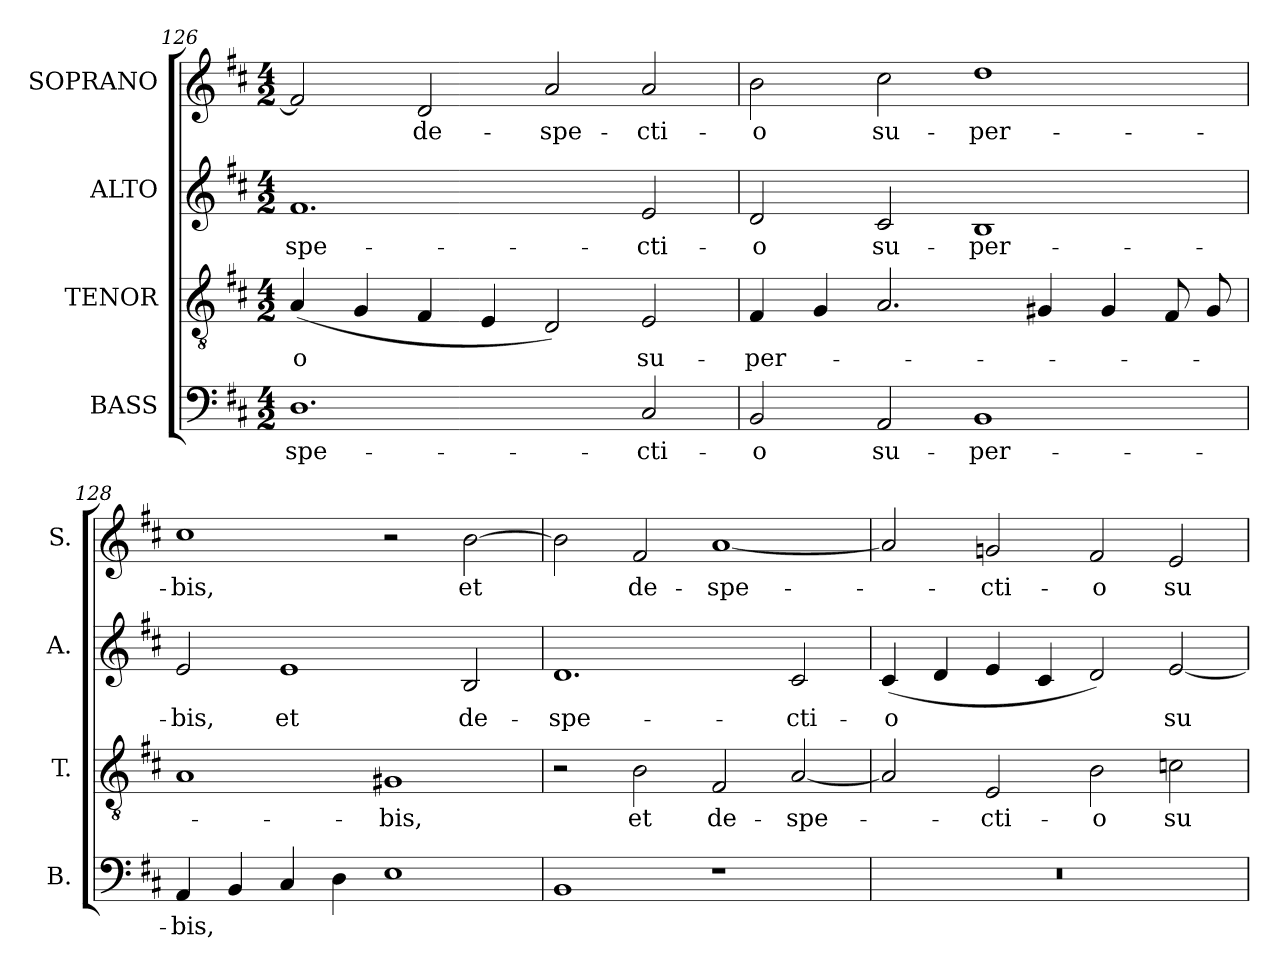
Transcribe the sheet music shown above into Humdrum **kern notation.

**kern	**text	**kern	**text	**kern	**text	**kern	**text
*part4	*part4	*part3	*part3	*part2	*part2	*part1	*part1
*staff4	*staff4	*staff3	*staff3	*staff2	*staff2	*staff1	*staff1
*I"BASS	*	*I"TENOR	*	*I"ALTO	*	*I"SOPRANO	*
*I'B.	*	*I'T.	*	*I'A.	*	*I'S.	*
*clefF4	*	*clefGv2	*	*clefG2	*	*clefG2	*
*	*	*ITrd7c12	*	*	*	*	*
*k[f#c#]	*	*k[f#c#]	*	*k[f#c#]	*	*k[f#c#]	*
*D:	*	*D:	*	*D:	*	*D:	*
*M4/2	*	*M4/2	*	*M4/2	*	*M4/2	*
=126	=126	=126	=126	=126	=126	=126	=126
!	!LO:LY:b:color=#000000	!	!	!	!	!	!
!	!	!	!LO:LY:b:color=#000000	!	!	!	!
!	!	!	!	!	!LO:LY:b:color=#000000	!	!
1.Di	-spe-	(4AAi/	-o	1.f#i	-spe-	2f#i/]	.
.	.	4GGi/	.	.	.	.	.
!	!	!	!	!	!	!	!LO:LY:b:color=#000000
.	.	4FF#i/	.	.	.	2di/	de-
.	.	4EEi/	.	.	.	.	.
!	!	!	!	!	!	!	!LO:LY:b:color=#000000
.	.	2DDi/)	.	.	.	2ai/	-spe-
!	!LO:LY:b:color=#000000	!	!	!	!	!	!
!	!	!	!LO:LY:b:color=#000000	!	!	!	!
!	!	!	!	!	!LO:LY:b:color=#000000	!	!
!	!	!	!	!	!	!	!LO:LY:b:color=#000000
2C#i/	-cti-	2EEi/	su-	2ei/	-cti-	2ai/	-cti-
=127	=127	=127	=127	=127	=127	=127	=127
!	!LO:LY:b:color=#000000	!	!	!	!	!	!
!	!	!	!LO:LY:b:color=#000000	!	!	!	!
!	!	!	!	!	!LO:LY:b:color=#000000	!	!
!	!	!	!	!	!	!	!LO:LY:b:color=#000000
2BBi/	-o	4FF#i/	-per-	2di/	-o	2bi\	-o
.	.	4GGi/	.	.	.	.	.
!	!LO:LY:b:color=#000000	!	!	!	!	!	!
!	!	!	!	!	!LO:LY:b:color=#000000	!	!
!	!	!	!	!	!	!	!LO:LY:b:color=#000000
2AAi/	su-	2.AAi/	.	2c#i/	su-	2cc#i\	su-
!	!LO:LY:b:color=#000000	!	!	!	!	!	!
!	!	!	!	!	!LO:LY:b:color=#000000	!	!
!	!	!	!	!	!	!	!LO:LY:b:color=#000000
1BBi	-per-	.	.	1Bi	-per-	1ddi	-per-
.	.	4GG#Xi/	.	.	.	.	.
.	.	4GG#i/	.	.	.	.	.
.	.	8FF#i/	.	.	.	.	.
.	.	8GG#i/	.	.	.	.	.
=128	=128	=128	=128	=128	=128	=128	=128
!	!LO:LY:b:color=#000000	!	!	!	!	!	!
!	!	!	!	!	!LO:LY:b:color=#000000	!	!
!	!	!	!	!	!	!	!LO:LY:b:color=#000000
4AAi/	-bis,	1AAi	.	2ei/	-bis,	1cc#i	-bis,
4BBi/	.	.	.	.	.	.	.
!	!	!	!	!	!LO:LY:b:color=#000000	!	!
4C#i/	.	.	.	1ei	et	.	.
4Di\	.	.	.	.	.	.	.
!	!	!	!LO:LY:b:color=#000000	!	!	!	!
1Ei	.	1GG#Xi	-bis,	.	.	2r	.
!	!	!	!	!	!LO:LY:b:color=#000000	!	!
!	!	!	!	!	!	!	!LO:LY:b:color=#000000
.	.	.	.	2Bi/	de-	[2bi\	et
!!LO:LB:g=z
=129	=129	=129	=129	=129	=129	=129	=129
!	!	!	!	!	!LO:LY:b:color=#000000	!	!
1BBi	.	2r	.	1.di	-spe-	2bi\]	.
!	!	!	!LO:LY:b:color=#000000	!	!	!	!
!	!	!	!	!	!	!	!LO:LY:b:color=#000000
.	.	2BBi\	et	.	.	2f#i/	de-
!	!	!	!LO:LY:b:color=#000000	!	!	!	!
!	!	!	!	!	!	!	!LO:LY:b:color=#000000
1r	.	2FF#i/	de-	.	.	[1ai	-spe-
!	!	!	!LO:LY:b:color=#000000	!	!	!	!
!	!	!	!	!	!LO:LY:b:color=#000000	!	!
.	.	[2AAi/	-spe-	2c#i/	-cti-	.	.
=130	=130	=130	=130	=130	=130	=130	=130
!LO:N:vis=1	!	!	!	!	!	!	!
!	!	!	!	!	!LO:LY:b:color=#000000	!	!
0r	.	2AAi/]	.	(4c#i/	-o	2ai/]	.
.	.	.	.	4di/	.	.	.
!	!	!	!LO:LY:b:color=#000000	!	!	!	!
!	!	!	!	!	!	!	!LO:LY:b:color=#000000
.	.	2EEi/	-cti-	4ei/	.	2gni/	-cti-
.	.	.	.	4c#i/	.	.	.
!	!	!	!LO:LY:b:color=#000000	!	!	!	!
!	!	!	!	!	!	!	!LO:LY:b:color=#000000
.	.	2BBi\	-o	2di/)	.	2f#i/	-o
!	!	!	!LO:LY:b:color=#000000	!	!	!	!
!	!	!	!	!	!LO:LY:b:color=#000000	!	!
!	!	!	!	!	!	!	!LO:LY:b:color=#000000
.	.	2Cni\	su-	[2ei/	su-	2ei/	su-
=	=	=	=	=	=	=	=
*-	*-	*-	*-	*-	*-	*-	*-
